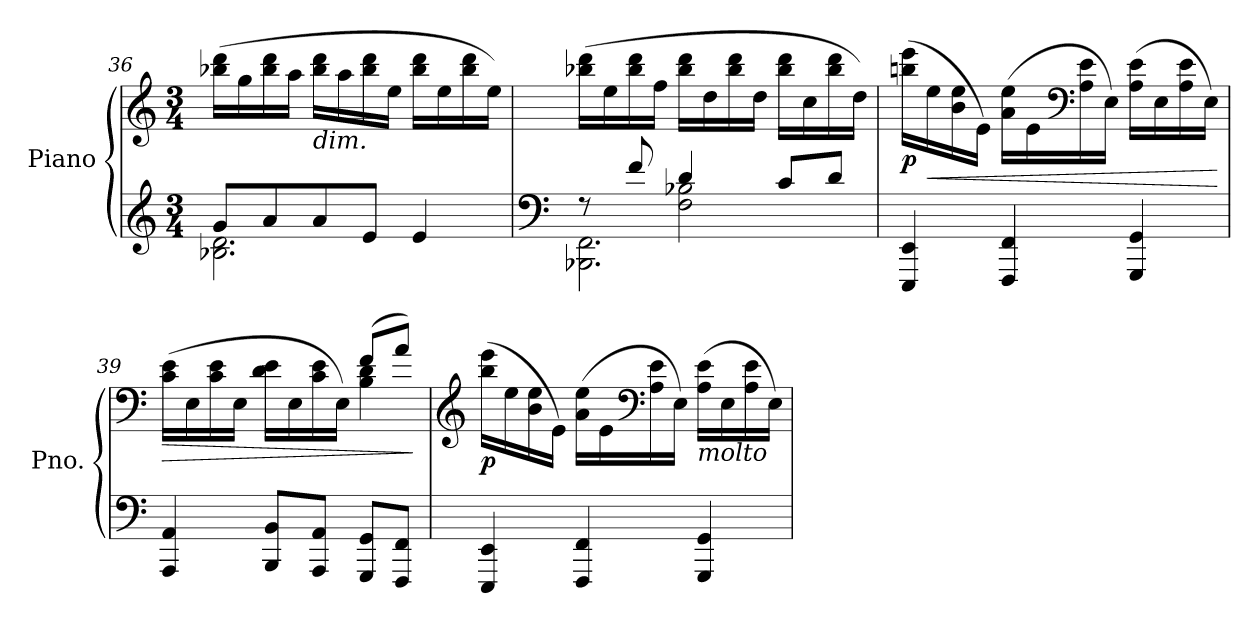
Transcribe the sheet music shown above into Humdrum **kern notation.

**kern	**kern	**dynam
*part1	*part1	*part1
*staff2	*staff1	*staff1/2
*I"Piano	*	*
*I'Pno.	*	*
*clefG2	*clefG2	*
*k[]	*k[]	*
*M3/4	*M3/4	*
=36	=36	=36
*^	*	*
8g/L	2.B-X\ 2.d\	(>16bb-X\ 16ddd\LL	.
.	.	16gg\	.
8a/	.	16bb-\ 16ddd\	.
.	.	16aa\JJ	.
!	!	!LO:TX:b:i:t=dim.	!
8a/	.	16bb-\ 16ddd\LL	.
.	.	16aa\	.
8e/J	.	16bb-\ 16ddd\	.
.	.	16ee\JJ	.
4e/	.	16bb-\ 16ddd\LL	.
.	.	16ee\	.
.	.	16bb-\ 16ddd\	.
.	.	16ee\JJ)	.
*v	*v	*	*
!!LO:LB:g=z
=37	=37	=37
*clefF4	*	*
*^	*	*
*	*^	*	*
8rF	4ryy	2.BBB-X\ 2.FF\	(>16bb-X\ 16ddd\LL	.
.	.	.	16ee\	.
8f/	.	.	16bb-\ 16ddd\	.
.	.	.	16ff\JJ	.
4d/	2F\ 2B-X\	.	16bb-\ 16ddd\LL	.
.	.	.	16dd\	.
.	.	.	16bb-\ 16ddd\	.
.	.	.	16dd\JJ	.
8c/L	.	.	16bb-\ 16ddd\LL	.
.	.	.	16cc\	.
8d/J	.	.	16bb-\ 16ddd\	.
.	.	.	16dd\JJ)	.
*v	*v	*v	*	*
=38	=38	=38
!	!	!LO:DY:b
4EEE/ 4EE/	(>16bbn\ 16eee\LL	p
!	!	!LO:HP:b
.	16ee\	<
.	16b\ 16ee\	.
.	16e\JJ)	.
4FFF/ 4FF/	(>16a\ 16ee\LL	.
.	16e\	.
*	*clefF4	*
.	16A\ 16e\	.
.	16E\JJ)	.
4GGG/ 4GG/	(>16A\ 16e\LL	.
.	16E\	.
.	16A\ 16e\	.
.	16E\JJ)	.
.	.	[
=39	=39	=39
!	!	!LO:HP:b
*	*^	*
4AAA/ 4AA/	(>16c\ 16e\LL	2ryy	>
.	16E\	.	.
.	16c\ 16e\	.	.
.	16E\JJ	.	.
8BBB/ 8BB/L	16d\ 16e\LL	.	.
.	16E\	.	.
8AAA/ 8AA/J	16c\ 16e\	.	.
.	16E\JJ)	.	.
8GGG/ 8GG/L	(>8f/L	4B\ 4d\	.
8FFF/ 8FF/J	8a/J)	.	.
*	*v	*v	*
.	.	]
!!LO:PB:g=z
=40	=40	=40
*	*clefG2	*
!	!	!LO:DY:b
4EEE/ 4EE/	(>16bb\ 16eee\LL	p
.	16ee\	.
.	16b\ 16ee\	.
.	16e\JJ)	.
4FFF/ 4FF/	(>16a\ 16ee\LL	.
.	16e\	.
*	*clefF4	*
.	16A\ 16e\	.
.	16E\JJ)	.
!	!LO:TX:b:i:t=molto	!
4GGG/ 4GG/	(>16A\ 16e\LL	.
.	16E\	.
.	16A\ 16e\	.
.	16E\JJ)	.
=	=	=
*-	*-	*-
